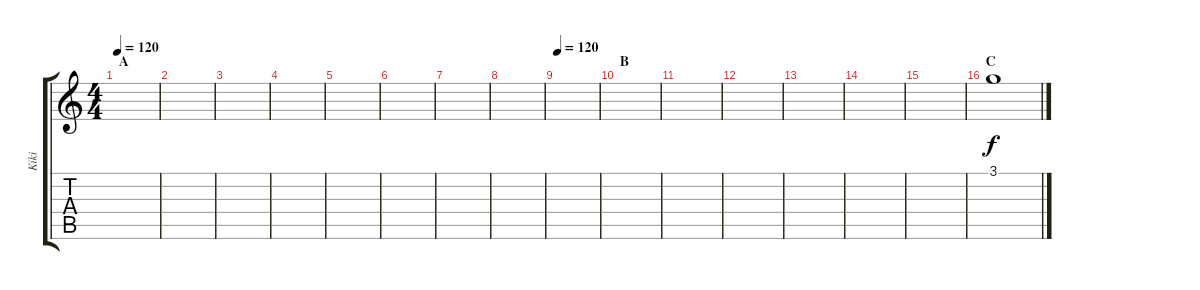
\track ("Kiki" "Kiki") {instrument acousticguitarsteel}
\staff {score tabs}
\tuning (E4 B3 G3 D3 A2 E2) {hide}
\ts (4 4)
\section ("" "A")
\tempo 120
\tempo 80
\tempo 120
\clef g2
\ks c
|
|
|
|
|
|
|
|
\tempo 120
|
\section ("" "B")
|
|
|
|
|
|
\section ("" "C")
3.1.1
